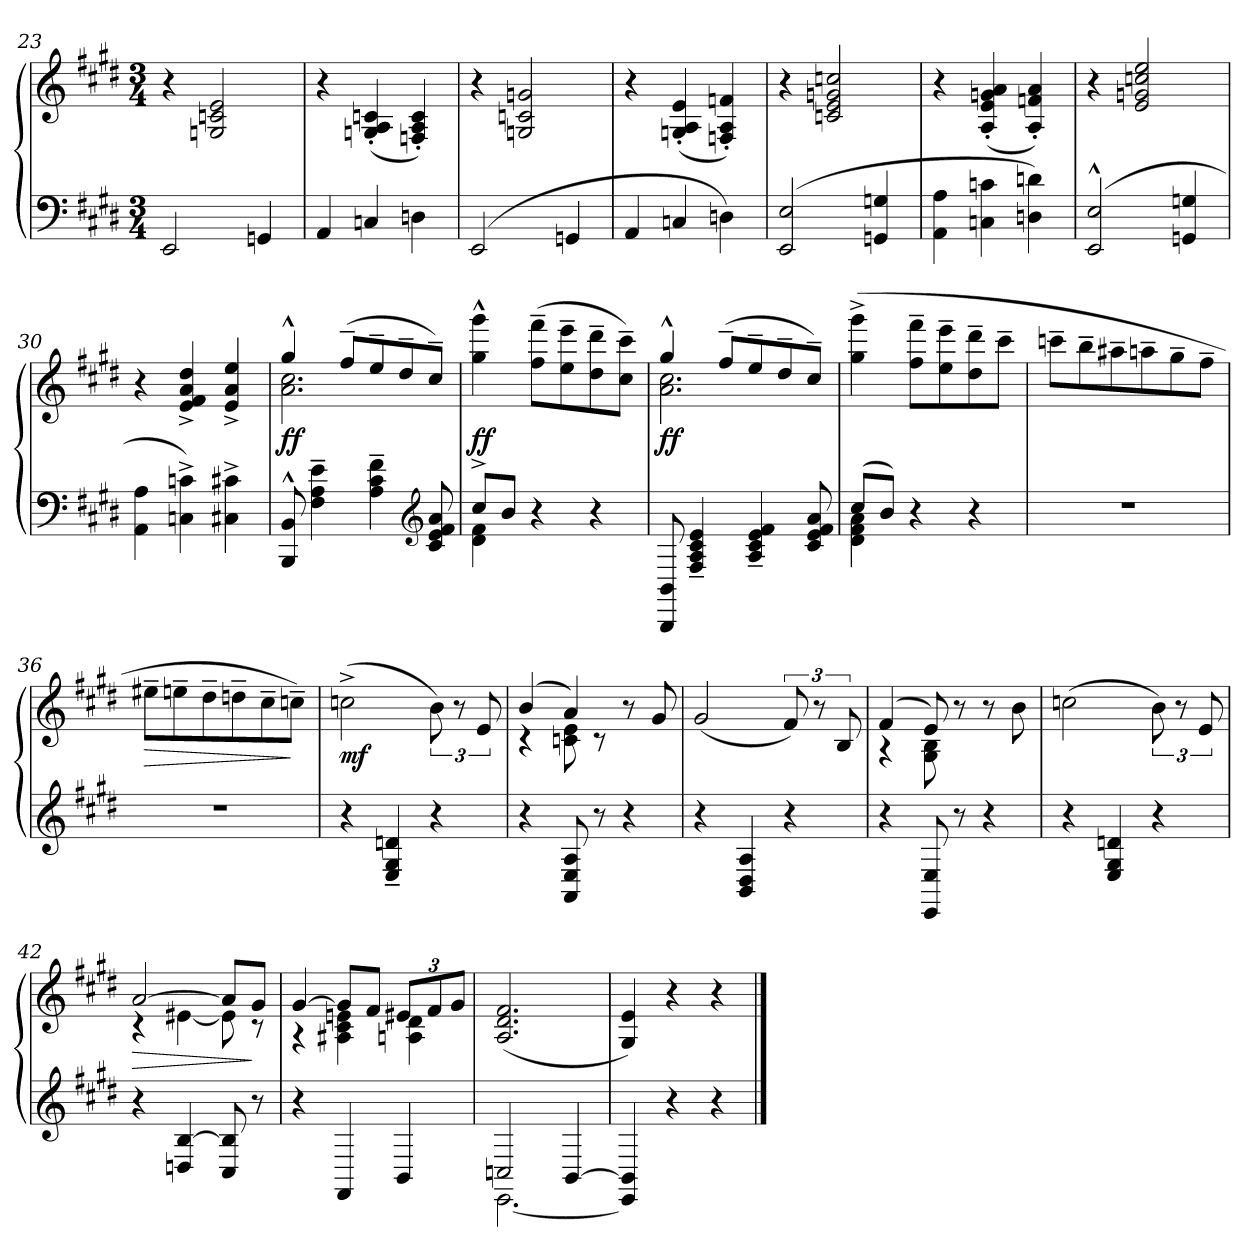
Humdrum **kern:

**kern	**kern	**dynam
*part2	*part1	*part1
*staff2	*staff1	*staff1
*clefF4	*clefG2	*
*k[f#c#g#d#]	*k[f#c#g#d#]	*
*M3/4	*M3/4	*
=23	=23	=23
2EE	4r	.
.	2Gn 2cn 2e	.
4GGn	.	.
=24	=24	=24
4AA	4r	.
4Cn	(<4Gn' 4A' 4cn'	.
4Dn	4Fn' 4A' 4c')	.
=25	=25	=25
(>2EE	4r	.
.	2Gn 2cn 2gn	.
4GGn	.	.
=26	=26	=26
4AA	4r	.
4Cn	(<4Gn' 4A' 4e'	.
4Dn)	4Fn' 4A' 4fn')	.
=27	=27	=27
(>2EE 2E	4r	.
.	2cn 2e 2gn 2ccn	.
4GGn 4Gn	.	.
=28	=28	=28
4AA 4A	4r	.
4Cn 4cn	(<4A' 4e' 4gn' 4a'	.
4Dn 4dn)	4A' 4fn' 4a')	.
=29	=29	=29
(>2EE^^ 2E^^	4r	.
.	2e 2gn 2ccn 2ee	.
4GGn 4Gn	.	.
=30	=30	=30
4AA 4A	4r	.
4Cn^ 4cn^)	4e^ 4f#^ 4a^ 4dd#^	.
4C#X^ 4c#X^	4e^ 4a^ 4ee^	.
=31	=31	=31
*	*^	*
8BBB^^ 8BB^^	4gg#^^	2.a 2.cc#	ff
4F#~ 4A~ 4e~	.	.	.
.	(>8ff#~L	.	.
4A~ 4c#~ 4f#~	8ee~	.	.
.	8dd#~	.	.
*clefG2	*	*	*
8c# 8e 8f# 8a	8cc#~J)	.	.
*	*v	*v	*
=32	=32	=32
*^	*	*
8cc#^L	4d# 4f#	4gg#^^ 4ggg#^^	ff
8bJ	.	.	.
4r	2ryy	(>8ff#~ 8fff#~L	.
.	.	8ee~ 8eee~	.
4r	.	8dd#~ 8ddd#~	.
.	.	8cc#~ 8ccc#~J)	.
*v	*v	*	*
=33	=33	=33
*	*^	*
8BBB 8BB	4gg#^^	2.a 2.cc#	ff
4F#~ 4A~ 4c#~ 4e~	.	.	.
.	(>8ff#~L	.	.
4A~ 4c#~ 4e~ 4f#~	8ee~	.	.
.	8dd#~	.	.
8c# 8e 8f# 8a	8cc#~J)	.	.
*	*v	*v	*
=34	=34	=34
*^	*	*
(>8cc#L	4d# 4f# 4a	(>4gg#^ 4ggg#^	.
8bJ)	.	.	.
4r	2ryy	8ff#~ 8fff#~L	.
.	.	8ee~ 8eee~	.
4r	.	8dd#~ 8ddd#~	.
.	.	8ccc#~J	.
*v	*v	*	*
=35	=35	=35
2.r	8cccn~L	.
.	8bb~	.
.	8aa#X~	.
.	8aan~	.
.	8gg#~	.
.	8ff#~J	.
=36	=36	=36
!	!	!LO:HP:b
2.r	8ee#X~L	>
.	8een~	.
.	8dd#~	.
.	8ddn~	.
.	8cc#~	.
.	8ccn~J)	]
=37	=37	=37
4r	(>2ccn^	mf
4E~ 4G#~ 4dn~	.	.
4r	12b)	.
.	12r	.
.	12e	.
=38	=38	=38
*	*^	*
4r	(>4b	4r	.
8AA 8E 8A	4a)	8cn 8e	.
8r	.	8r	.
4r	8r	4ryy	.
.	8g#	.	.
*	*v	*v	*
=39	=39	=39
4r	(<2g#	.
4BB 4D# 4A	.	.
4r	12f#)	.
.	12r	.
.	12B	.
=40	=40	=40
*	*^	*
4r	(>4f#	4r	.
8EE 8E	8e)	8G# 8B	.
8r	8r	4.ryy	.
4r	8r	.	.
.	8b	.	.
*	*v	*v	*
=41	=41	=41
4r	(>2ccn	.
4E 4G# 4dn	.	.
4r	12b)	.
.	12r	.
.	12e	.
=42	=42	=42
*	*^	*
!	!	!	!LO:HP:b
4r	[2a	4r	>
4Dn [4B	.	[4e#X	.
8C# 8B]	8aL]	8e#]	.
8r	8g#J	8r	]
=43	=43	=43	=43
4r	[4g#	4r	.
4FF#	8g#L]	4A#X 4c# 4en	.
.	8f#J	.	.
4BB	12e#XL	4An 4d#	.
.	12f#	.	.
.	12g#J	.	.
*	*v	*v	*
=44	=44	=44
*^	*	*
2Cn	[2.EE	(<2.A 2.d# 2.f#	.
[4BB	.	.	.
*v	*v	*	*
=45	=45	=45
4EE] 4BB]	4G# 4e)	.
4r	4r	.
4r	4r	.
==	==	==
*-	*-	*-
